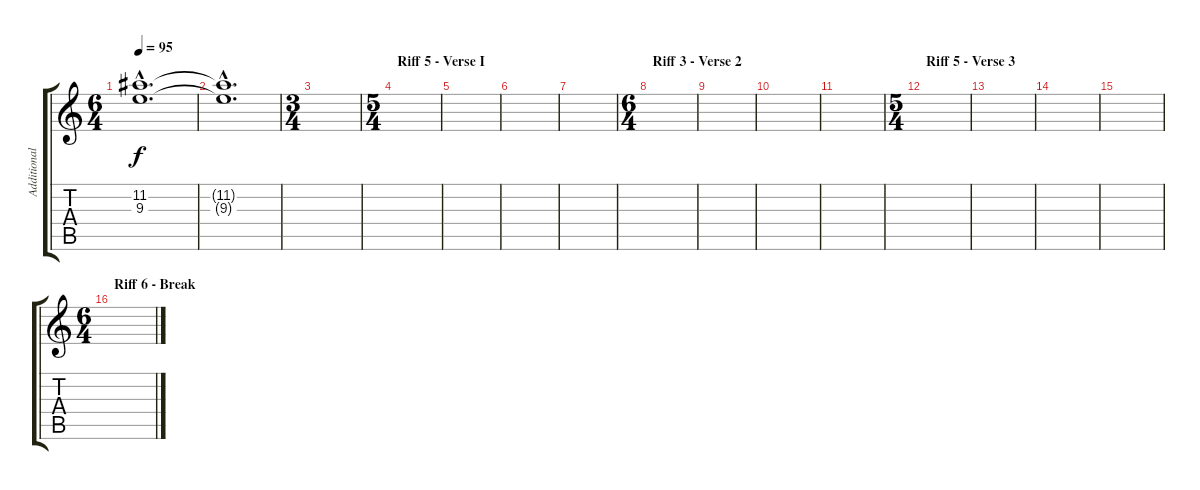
\track ("Additional Guitar" "Additional") {instrument distortionguitar}
\staff {score tabs}
\tuning (E4 B3 G3 D3 A2 E2) {hide}
\ts (6 4)
\tempo 95
\clef g2
\ks c
(11.2{hac} 9.3{hac}).1{d dy f} |
(11.2{hac t} 9.3{hac t}).1{d} |
\ts (3 4)
|
\ts (5 4)
\section ("" "Riff 5 - Verse I")
|
|
|
|
\ts (6 4)
\section ("" "Riff 3 - Verse 2")
|
|
|
|
\ts (5 4)
\section ("" "Riff 5 - Verse 3")
|
|
|
|
\ts (6 4)
\section ("" "Riff 6 - Break")
